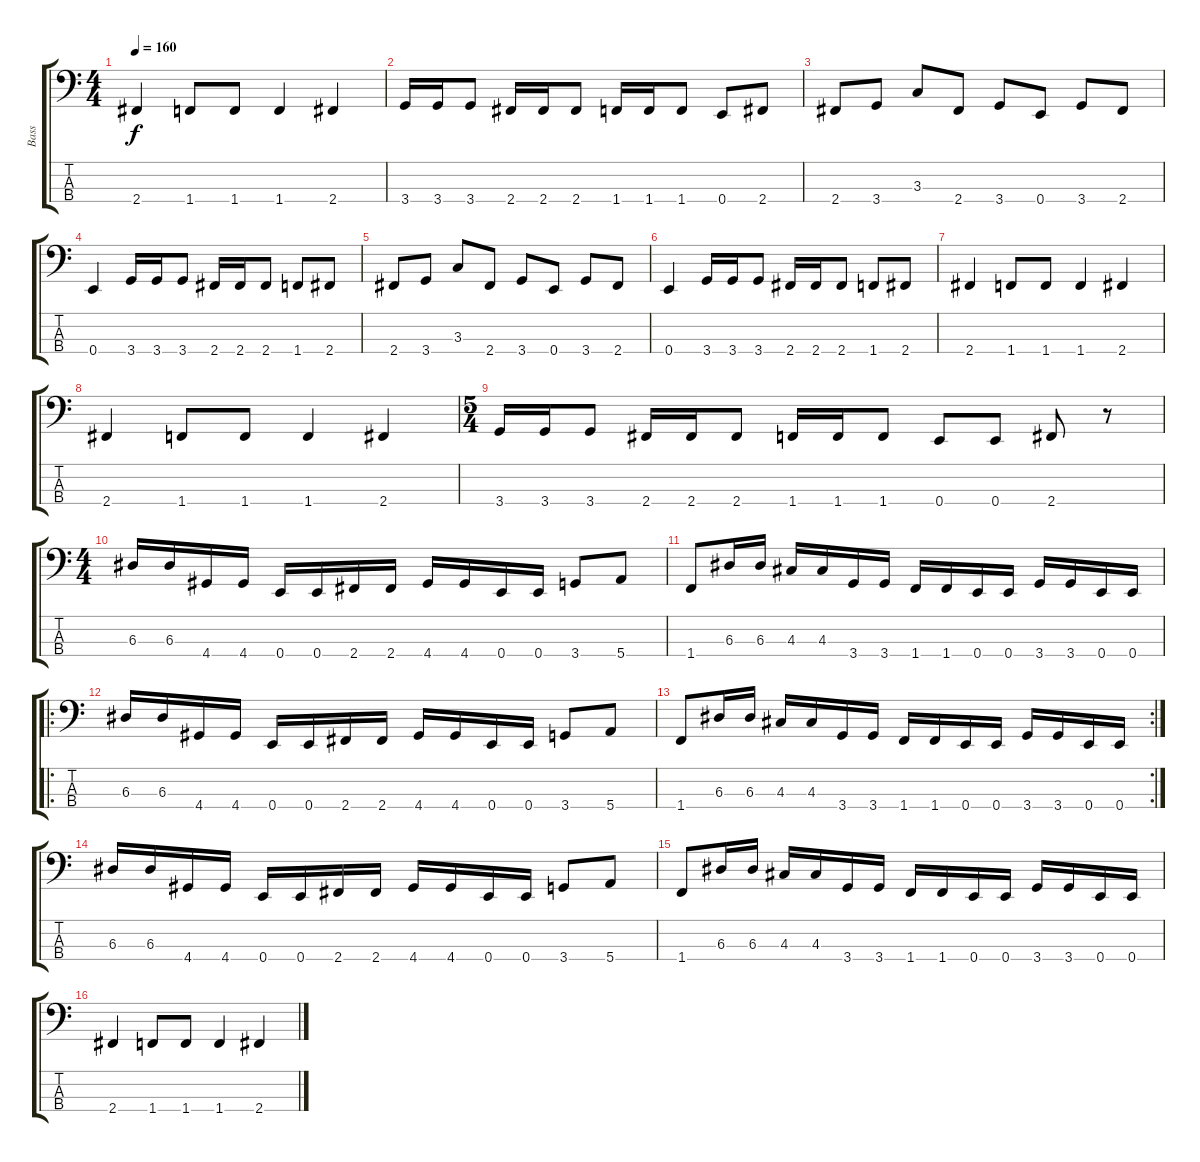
\track ("Bass" "Bass") {instrument electricbasspick}
\staff {score tabs}
\tuning (G2 D2 A1 E1) {hide}
\ts (4 4)
\tempo 160
\clef f4
\ks c
2.4.4{dy f} 1.4.8 1.4.8 1.4.4 2.4.4 |
3.4.16 3.4.16 3.4.8 2.4.16 2.4.16 2.4.8 1.4.16 1.4.16 1.4.8 0.4.8 2.4.8 |
2.4.8 3.4.8 3.3.8 2.4.8 3.4.8 0.4.8 3.4.8 2.4.8 |
0.4.4 3.4.16 3.4.16 3.4.8 2.4.16 2.4.16 2.4.8 1.4.8 2.4.8 |
2.4.8 3.4.8 3.3.8 2.4.8 3.4.8 0.4.8 3.4.8 2.4.8 |
0.4.4 3.4.16 3.4.16 3.4.8 2.4.16 2.4.16 2.4.8 1.4.8 2.4.8 |
2.4.4 1.4.8 1.4.8 1.4.4 2.4.4 |
2.4.4 1.4.8 1.4.8 1.4.4 2.4.4 |
\ts (5 4)
3.4.16 3.4.16 3.4.8 2.4.16 2.4.16 2.4.8 1.4.16 1.4.16 1.4.8 0.4.8 0.4.8 2.4.8 r.8 |
\ts (4 4)
6.3.16 6.3.16 4.4.16 4.4.16 0.4.16 0.4.16 2.4.16 2.4.16 4.4.16 4.4.16 0.4.16 0.4.16 3.4.8 5.4.8 |
1.4.8 6.3.16 6.3.16 4.3.16 4.3.16 3.4.16 3.4.16 1.4.16 1.4.16 0.4.16 0.4.16 3.4.16 3.4.16 0.4.16 0.4.16 |
\ro
6.3.16 6.3.16 4.4.16 4.4.16 0.4.16 0.4.16 2.4.16 2.4.16 4.4.16 4.4.16 0.4.16 0.4.16 3.4.8 5.4.8 |
\rc 2
1.4.8 6.3.16 6.3.16 4.3.16 4.3.16 3.4.16 3.4.16 1.4.16 1.4.16 0.4.16 0.4.16 3.4.16 3.4.16 0.4.16 0.4.16 |
6.3.16 6.3.16 4.4.16 4.4.16 0.4.16 0.4.16 2.4.16 2.4.16 4.4.16 4.4.16 0.4.16 0.4.16 3.4.8 5.4.8 |
1.4.8 6.3.16 6.3.16 4.3.16 4.3.16 3.4.16 3.4.16 1.4.16 1.4.16 0.4.16 0.4.16 3.4.16 3.4.16 0.4.16 0.4.16 |
2.4.4 1.4.8 1.4.8 1.4.4 2.4.4
